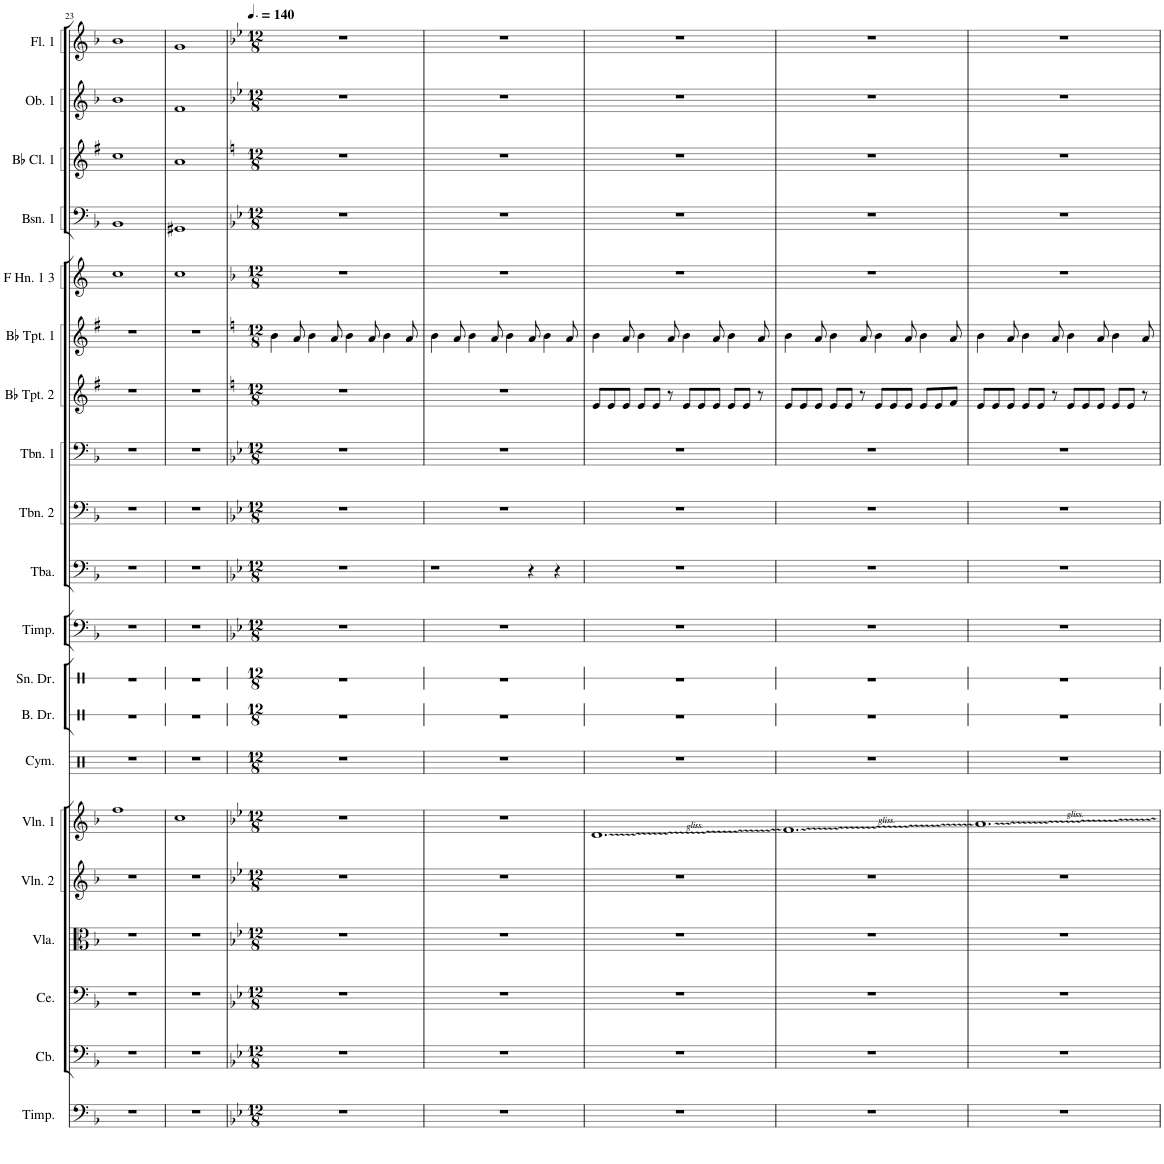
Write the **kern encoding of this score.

**kern	**kern	**kern	**kern	**kern	**kern	**kern	**kern	**kern	**kern	**kern	**kern	**kern	**kern	**kern	**kern	**kern	**kern	**kern	**kern
*part20	*part19	*part18	*part17	*part16	*part15	*part14	*part13	*part12	*part11	*part10	*part9	*part8	*part7	*part6	*part5	*part4	*part3	*part2	*part1
*staff20	*staff19	*staff18	*staff17	*staff16	*staff15	*staff14	*staff13	*staff12	*staff11	*staff10	*staff9	*staff8	*staff7	*staff6	*staff5	*staff4	*staff3	*staff2	*staff1
*I"Timpani	*I"Contrabass	*I"Cello	*I"Viola	*I"Violin 2	*I"Violin 1	*I"Cymbals	*I"Bass Drum	*I"Snare Drum	*I"Timpani	*I"Tuba	*I"Trombone 2	*I"Trombone 1	*I"Bb Trumpet 2	*I"Bb Trumpet 1	*I"F Horn 1 &amp; 3	*I"Bassoon 1	*I"Bb Clarinet 1	*I"Oboe 1	*I"Flute 1
*I'Timp.	*I'Cb.	*I'Ce.	*I'Vla.	*I'Vln. 2	*I'Vln. 1	*I'Cym.	*I'B. Dr.	*I'Sn. Dr.	*I'Timp.	*I'Tba.	*I'Tbn. 2	*I'Tbn. 1	*I'Bb Tpt. 2	*I'Bb Tpt. 1	*I'F Hn. 1 3	*I'Bsn. 1	*I'Bb Cl. 1	*I'Ob. 1	*I'Fl. 1
!!LO:PB:g=z
*clefF4	*clefF4	*clefF4	*clefC3	*clefG2	*clefG2	*clefX	*clefX	*clefX	*clefF4	*clefF4	*clefF4	*clefF4	*clefG2	*clefG2	*clefG2	*clefF4	*clefG2	*clefG2	*clefG2
*	*Trd7c12	*	*	*	*	*	*	*	*	*	*	*	*Trd1c2	*Trd1c2	*Trd4c7	*	*Trd1c2	*	*
*k[b-]	*k[b-]	*k[b-]	*k[b-]	*k[b-]	*k[b-]	*k[]	*k[]	*k[]	*k[b-]	*k[b-]	*k[b-]	*k[b-]	*k[f#]	*k[f#]	*k[]	*k[b-]	*k[f#]	*k[b-]	*k[b-]
*M4/4	*M4/4	*M4/4	*M4/4	*M4/4	*M4/4	*M4/4	*M4/4	*M4/4	*M4/4	*M4/4	*M4/4	*M4/4	*M4/4	*M4/4	*M4/4	*M4/4	*M4/4	*M4/4	*M4/4
=23	=23	=23	=23	=23	=23	=23	=23	=23	=23	=23	=23	=23	=23	=23	=23	=23	=23	=23	=23
1r	1r	1r	1r	1r	1ff	1r	1r	1r	1r	1r	1r	1r	1r	1r	1cc	1BB-	1cc	1b-	1b-
=24	=24	=24	=24	=24	=24	=24	=24	=24	=24	=24	=24	=24	=24	=24	=24	=24	=24	=24	=24
1r	1r	1r	1r	1r	1cc	1r	1r	1r	1r	1r	1r	1r	1r	1r	1cc	1GG#X	1a	1f	1g
=25	=25	=25	=25	=25	=25	=25	=25	=25	=25	=25	=25	=25	=25	=25	=25	=25	=25	=25	=25
*k[b-e-]	*k[b-e-]	*k[b-e-]	*k[b-e-]	*k[b-e-]	*k[b-e-]	*	*	*	*k[b-e-]	*k[b-e-]	*k[b-e-]	*k[b-e-]	*k[]	*k[]	*k[b-]	*k[b-e-]	*k[]	*k[b-e-]	*k[b-e-]
*M12/8	*M12/8	*M12/8	*M12/8	*M12/8	*M12/8	*M12/8	*M12/8	*M12/8	*M12/8	*M12/8	*M12/8	*M12/8	*M12/8	*M12/8	*M12/8	*M12/8	*M12/8	*M12/8	*M12/8
*	*	*	*	*	*	*	*	*	*	*	*	*	*	*	*	*	*	*	*MM210
1.r	1.r	1.r	1.r	1.r	1.r	1.r	1.r	1.r	1.r	1.r	1.r	1.r	1.r	4b\	1.r	1.r	1.r	1.r	1.r
.	.	.	.	.	.	.	.	.	.	.	.	.	.	8a/	.	.	.	.	.
.	.	.	.	.	.	.	.	.	.	.	.	.	.	4b\	.	.	.	.	.
.	.	.	.	.	.	.	.	.	.	.	.	.	.	8a/	.	.	.	.	.
.	.	.	.	.	.	.	.	.	.	.	.	.	.	4b\	.	.	.	.	.
.	.	.	.	.	.	.	.	.	.	.	.	.	.	8a/	.	.	.	.	.
.	.	.	.	.	.	.	.	.	.	.	.	.	.	4b\	.	.	.	.	.
.	.	.	.	.	.	.	.	.	.	.	.	.	.	8a/	.	.	.	.	.
=26	=26	=26	=26	=26	=26	=26	=26	=26	=26	=26	=26	=26	=26	=26	=26	=26	=26	=26	=26
1.r	1.r	1.r	1.r	1.r	1.r	1.r	1.r	1.r	1.r	1r	1.r	1.r	1.r	4b\	1.r	1.r	1.r	1.r	1.r
.	.	.	.	.	.	.	.	.	.	.	.	.	.	8a/	.	.	.	.	.
.	.	.	.	.	.	.	.	.	.	.	.	.	.	4b\	.	.	.	.	.
.	.	.	.	.	.	.	.	.	.	.	.	.	.	8a/	.	.	.	.	.
.	.	.	.	.	.	.	.	.	.	.	.	.	.	4b\	.	.	.	.	.
.	.	.	.	.	.	.	.	.	.	4r	.	.	.	8a/	.	.	.	.	.
.	.	.	.	.	.	.	.	.	.	.	.	.	.	4b\	.	.	.	.	.
.	.	.	.	.	.	.	.	.	.	4r	.	.	.	.	.	.	.	.	.
.	.	.	.	.	.	.	.	.	.	.	.	.	.	8a/	.	.	.	.	.
=27	=27	=27	=27	=27	=27	=27	=27	=27	=27	=27	=27	=27	=27	=27	=27	=27	=27	=27	=27
1.r	1.r	1.r	1.r	1.r	1.d	1.r	1.r	1.r	1.r	1.r	1.r	1.r	8e/L	4b\	1.r	1.r	1.r	1.r	1.r
.	.	.	.	.	.	.	.	.	.	.	.	.	8e/	.	.	.	.	.	.
.	.	.	.	.	.	.	.	.	.	.	.	.	8e/J	8a/	.	.	.	.	.
.	.	.	.	.	.	.	.	.	.	.	.	.	8e/L	4b\	.	.	.	.	.
.	.	.	.	.	.	.	.	.	.	.	.	.	8e/J	.	.	.	.	.	.
.	.	.	.	.	.	.	.	.	.	.	.	.	8r	8a/	.	.	.	.	.
.	.	.	.	.	.	.	.	.	.	.	.	.	8e/L	4b\	.	.	.	.	.
.	.	.	.	.	.	.	.	.	.	.	.	.	8e/	.	.	.	.	.	.
.	.	.	.	.	.	.	.	.	.	.	.	.	8e/J	8a/	.	.	.	.	.
.	.	.	.	.	.	.	.	.	.	.	.	.	8e/L	4b\	.	.	.	.	.
.	.	.	.	.	.	.	.	.	.	.	.	.	8e/J	.	.	.	.	.	.
.	.	.	.	.	.	.	.	.	.	.	.	.	8r	8a/	.	.	.	.	.
=28	=28	=28	=28	=28	=28	=28	=28	=28	=28	=28	=28	=28	=28	=28	=28	=28	=28	=28	=28
1.r	1.r	1.r	1.r	1.r	1.f	1.r	1.r	1.r	1.r	1.r	1.r	1.r	8e/L	4b\	1.r	1.r	1.r	1.r	1.r
.	.	.	.	.	.	.	.	.	.	.	.	.	8e/	.	.	.	.	.	.
.	.	.	.	.	.	.	.	.	.	.	.	.	8e/J	8a/	.	.	.	.	.
.	.	.	.	.	.	.	.	.	.	.	.	.	8e/L	4b\	.	.	.	.	.
.	.	.	.	.	.	.	.	.	.	.	.	.	8e/J	.	.	.	.	.	.
.	.	.	.	.	.	.	.	.	.	.	.	.	8r	8a/	.	.	.	.	.
.	.	.	.	.	.	.	.	.	.	.	.	.	8e/L	4b\	.	.	.	.	.
.	.	.	.	.	.	.	.	.	.	.	.	.	8e/	.	.	.	.	.	.
.	.	.	.	.	.	.	.	.	.	.	.	.	8e/J	8a/	.	.	.	.	.
.	.	.	.	.	.	.	.	.	.	.	.	.	8e/L	4b\	.	.	.	.	.
.	.	.	.	.	.	.	.	.	.	.	.	.	8e/	.	.	.	.	.	.
.	.	.	.	.	.	.	.	.	.	.	.	.	8f/J	8a/	.	.	.	.	.
=29	=29	=29	=29	=29	=29	=29	=29	=29	=29	=29	=29	=29	=29	=29	=29	=29	=29	=29	=29
1.r	1.r	1.r	1.r	1.r	1.a	1.r	1.r	1.r	1.r	1.r	1.r	1.r	8e/L	4b\	1.r	1.r	1.r	1.r	1.r
.	.	.	.	.	.	.	.	.	.	.	.	.	8e/	.	.	.	.	.	.
.	.	.	.	.	.	.	.	.	.	.	.	.	8e/J	8a/	.	.	.	.	.
.	.	.	.	.	.	.	.	.	.	.	.	.	8e/L	4b\	.	.	.	.	.
.	.	.	.	.	.	.	.	.	.	.	.	.	8e/J	.	.	.	.	.	.
.	.	.	.	.	.	.	.	.	.	.	.	.	8r	8a/	.	.	.	.	.
.	.	.	.	.	.	.	.	.	.	.	.	.	8e/L	4b\	.	.	.	.	.
.	.	.	.	.	.	.	.	.	.	.	.	.	8e/	.	.	.	.	.	.
.	.	.	.	.	.	.	.	.	.	.	.	.	8e/J	8a/	.	.	.	.	.
.	.	.	.	.	.	.	.	.	.	.	.	.	8e/L	4b\	.	.	.	.	.
.	.	.	.	.	.	.	.	.	.	.	.	.	8e/J	.	.	.	.	.	.
.	.	.	.	.	.	.	.	.	.	.	.	.	8r	8a/	.	.	.	.	.
=	=	=	=	=	=	=	=	=	=	=	=	=	=	=	=	=	=	=	=
*-	*-	*-	*-	*-	*-	*-	*-	*-	*-	*-	*-	*-	*-	*-	*-	*-	*-	*-	*-
